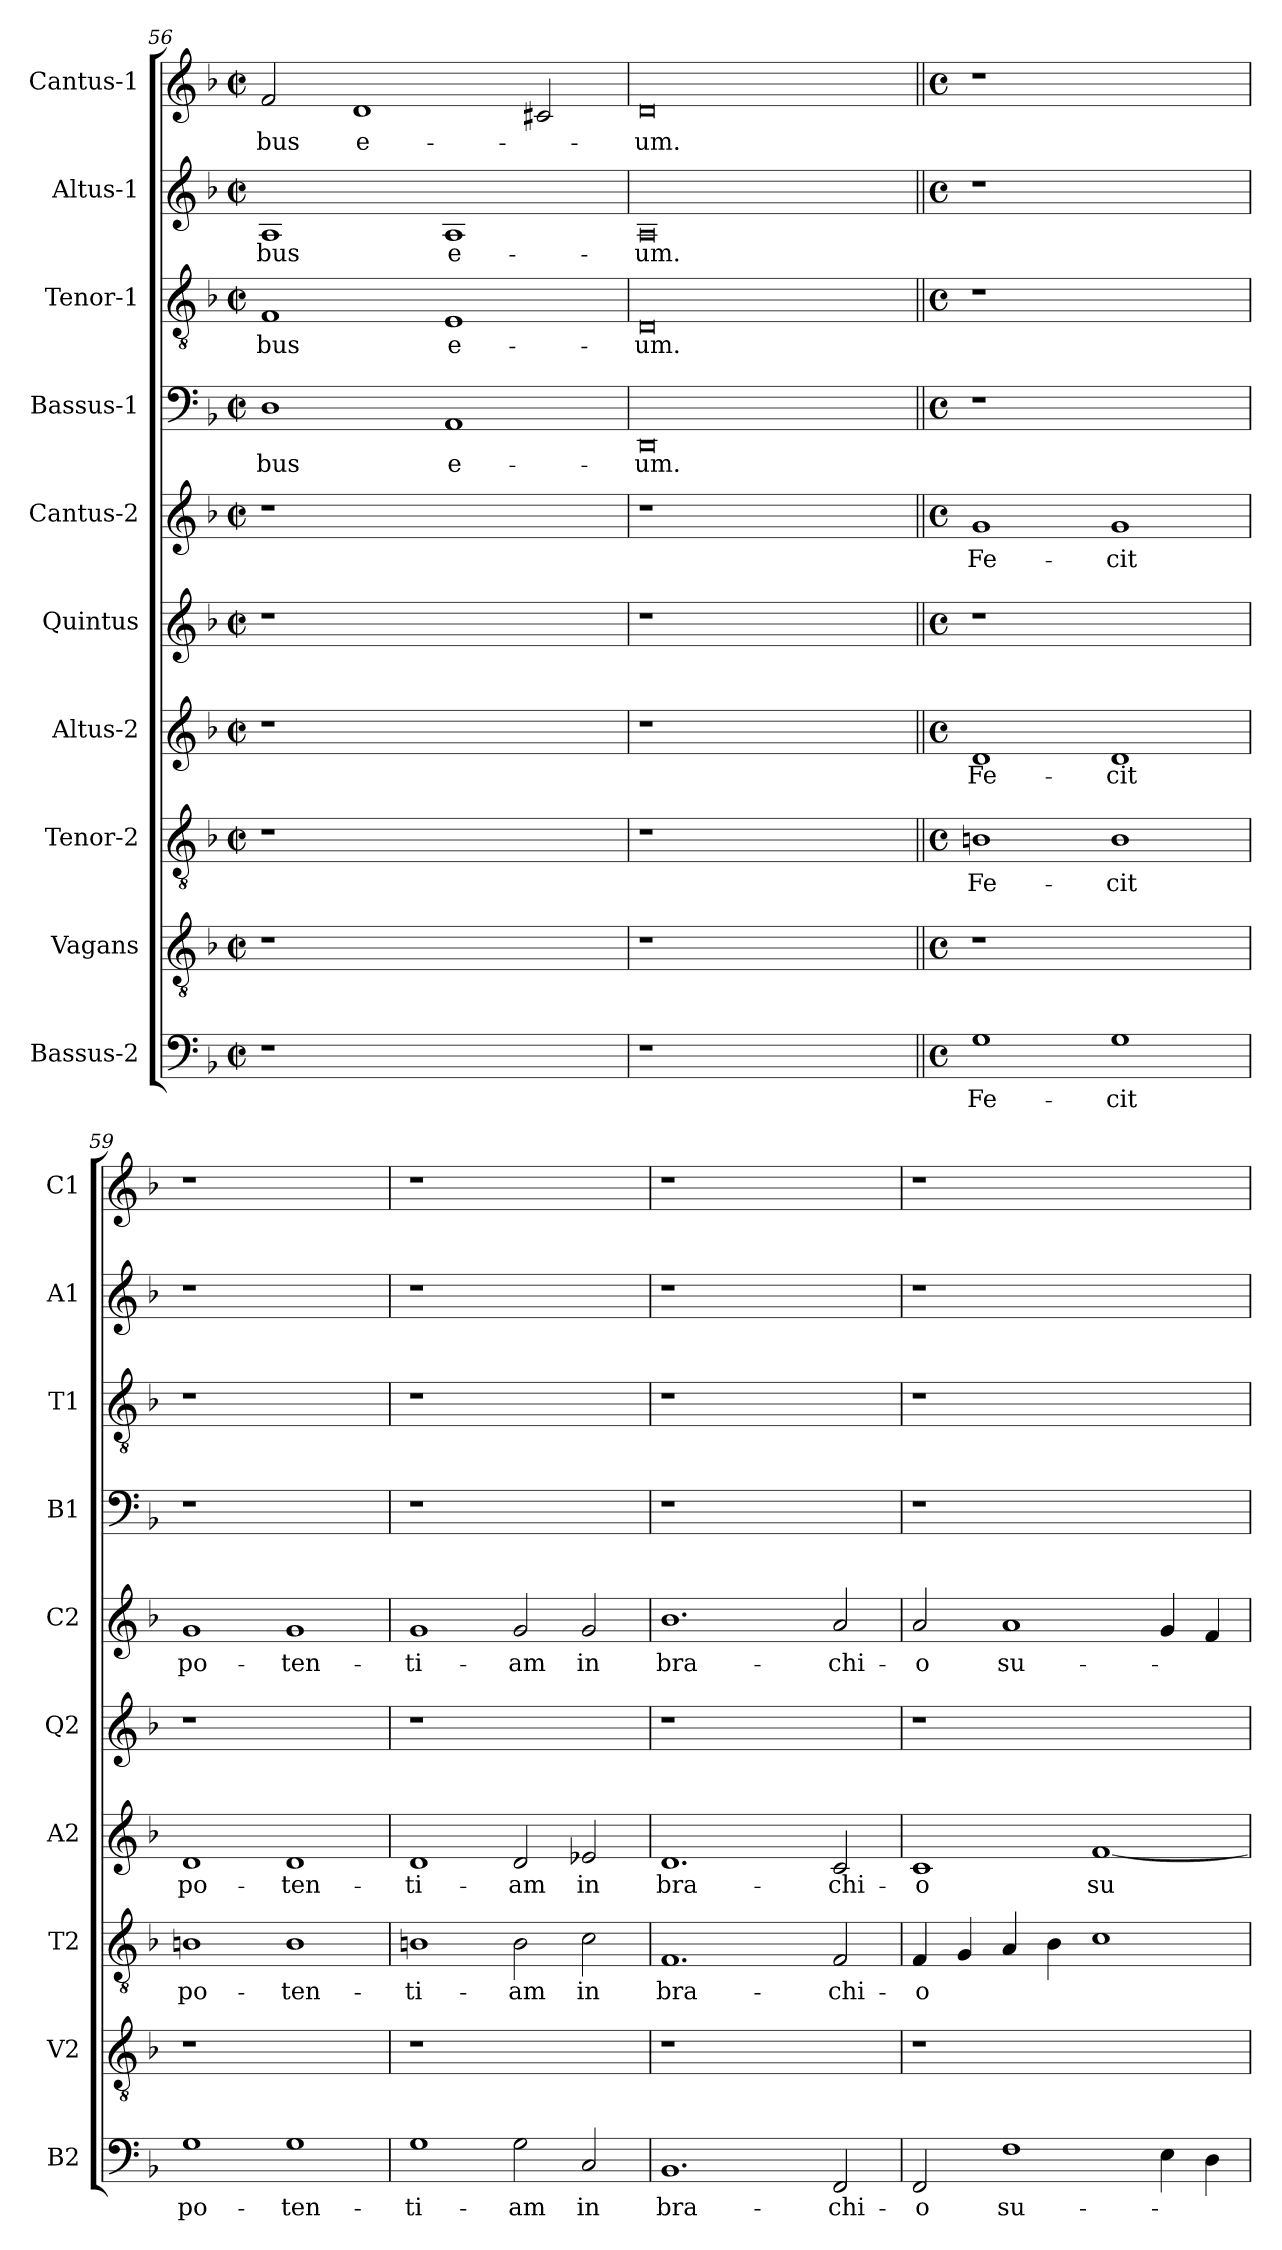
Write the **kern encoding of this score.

**kern	**text	**kern	**kern	**text	**kern	**text	**kern	**kern	**text	**kern	**text	**kern	**text	**kern	**text	**kern	**text
*part10	*part10	*part9	*part8	*part8	*part7	*part7	*part6	*part5	*part5	*part4	*part4	*part3	*part3	*part2	*part2	*part1	*part1
*staff10	*staff10	*staff9	*staff8	*staff8	*staff7	*staff7	*staff6	*staff5	*staff5	*staff4	*staff4	*staff3	*staff3	*staff2	*staff2	*staff1	*staff1
*I"Bassus-2	*	*I"Vagans	*I"Tenor-2	*	*I"Altus-2	*	*I"Quintus	*I"Cantus-2	*	*I"Bassus-1	*	*I"Tenor-1	*	*I"Altus-1	*	*I"Cantus-1	*
*I'B2	*	*I'V2	*I'T2	*	*I'A2	*	*I'Q2	*I'C2	*	*I'B1	*	*I'T1	*	*I'A1	*	*I'C1	*
*clefF4	*	*clefGv2	*clefGv2	*	*clefG2	*	*clefG2	*clefG2	*	*clefF4	*	*clefGv2	*	*clefG2	*	*clefG2	*
*k[b-]	*	*k[b-]	*k[b-]	*	*k[b-]	*	*k[b-]	*k[b-]	*	*k[b-]	*	*k[b-]	*	*k[b-]	*	*k[b-]	*
*F:	*	*F:	*F:	*	*F:	*	*F:	*F:	*	*F:	*	*F:	*	*F:	*	*F:	*
*M2/2	*	*M2/2	*M2/2	*	*M2/2	*	*M2/2	*M2/2	*	*M2/2	*	*M2/2	*	*M2/2	*	*M2/2	*
*met(c|)	*	*met(c|)	*met(c|)	*	*met(c|)	*	*met(c|)	*met(c|)	*	*met(c|)	*	*met(c|)	*	*met(c|)	*	*met(c|)	*
=56	=56	=56	=56	=56	=56	=56	=56	=56	=56	=56	=56	=56	=56	=56	=56	=56	=56
!	!	!	!	!	!	!	!	!	!	!	!LO:LY:b	!	!LO:LY:b	!	!LO:LY:b	!	!LO:LY:b
1r	.	1r	1r	.	1r	.	1r	1r	.	1D	-bus	1F	-bus	1A	-bus	2f/	-bus
!	!	!	!	!	!	!	!	!	!	!	!	!	!	!	!	!	!LO:LY:b
.	.	.	.	.	.	.	.	.	.	.	.	.	.	.	.	1d	e-
!	!	!	!	!	!	!	!	!	!	!	!LO:LY:b	!	!LO:LY:b	!	!LO:LY:b	!	!
1ryy	.	1ryy	1ryy	.	1ryy	.	1ryy	1ryy	.	1AA	e-	1E	e-	1A	e-	.	.
.	.	.	.	.	.	.	.	.	.	.	.	.	.	.	.	2c#X/	.
=57	=57	=57	=57	=57	=57	=57	=57	=57	=57	=57	=57	=57	=57	=57	=57	=57	=57
!	!	!	!	!	!	!	!	!	!	!	!LO:LY:b	!	!LO:LY:b	!	!LO:LY:b	!	!LO:LY:b
1r	.	1r	1r	.	1r	.	1r	1r	.	0DD	-um.	0D	-um.	0A	-um.	0d	-um.
1ryy	.	1ryy	1ryy	.	1ryy	.	1ryy	1ryy	.	.	.	.	.	.	.	.	.
!!LO:LB:g=z
=58||	=58||	=58||	=58||	=58||	=58||	=58||	=58||	=58||	=58||	=58||	=58||	=58||	=58||	=58||	=58||	=58||	=58||
*M4/4	*	*M4/4	*M4/4	*	*M4/4	*	*M4/4	*M4/4	*	*M4/4	*	*M4/4	*	*M4/4	*	*M4/4	*
*met(c)	*	*met(c)	*met(c)	*	*met(c)	*	*met(c)	*met(c)	*	*met(c)	*	*met(c)	*	*met(c)	*	*met(c)	*
!	!LO:LY:b	!	!	!LO:LY:b	!	!LO:LY:b	!	!	!LO:LY:b	!	!	!	!	!	!	!	!
1G	Fe-	1r	1Bn	Fe-	1d	Fe-	1r	1g	Fe-	1r	.	1r	.	1r	.	1r	.
!	!LO:LY:b	!	!	!LO:LY:b	!	!LO:LY:b	!	!	!LO:LY:b	!	!	!	!	!	!	!	!
1G	-cit	1ryy	1B	-cit	1d	-cit	1ryy	1g	-cit	1ryy	.	1ryy	.	1ryy	.	1ryy	.
=59	=59	=59	=59	=59	=59	=59	=59	=59	=59	=59	=59	=59	=59	=59	=59	=59	=59
!	!LO:LY:b	!	!	!LO:LY:b	!	!LO:LY:b	!	!	!LO:LY:b	!	!	!	!	!	!	!	!
1G	po-	1r	1Bn	po-	1d	po-	1r	1g	po-	1r	.	1r	.	1r	.	1r	.
!	!LO:LY:b	!	!	!LO:LY:b	!	!LO:LY:b	!	!	!LO:LY:b	!	!	!	!	!	!	!	!
1G	-ten-	1ryy	1B	-ten-	1d	-ten-	1ryy	1g	-ten-	1ryy	.	1ryy	.	1ryy	.	1ryy	.
=60	=60	=60	=60	=60	=60	=60	=60	=60	=60	=60	=60	=60	=60	=60	=60	=60	=60
!	!LO:LY:b	!	!	!LO:LY:b	!	!LO:LY:b	!	!	!LO:LY:b	!	!	!	!	!	!	!	!
1G	-ti-	1r	1Bn	-ti-	1d	-ti-	1r	1g	-ti-	1r	.	1r	.	1r	.	1r	.
!	!LO:LY:b	!	!	!LO:LY:b	!	!LO:LY:b	!	!	!LO:LY:b	!	!	!	!	!	!	!	!
2G\	-am	1ryy	2B\	-am	2d/	-am	1ryy	2g/	-am	1ryy	.	1ryy	.	1ryy	.	1ryy	.
!	!LO:LY:b	!	!	!LO:LY:b	!	!LO:LY:b	!	!	!LO:LY:b	!	!	!	!	!	!	!	!
2C/	in	.	2c\	in	2e-X/	in	.	2g/	in	.	.	.	.	.	.	.	.
=61	=61	=61	=61	=61	=61	=61	=61	=61	=61	=61	=61	=61	=61	=61	=61	=61	=61
!	!LO:LY:b	!	!	!LO:LY:b	!	!LO:LY:b	!	!	!LO:LY:b	!	!	!	!	!	!	!	!
1.BB-	bra-	1r	1.F	bra-	1.d	bra-	1r	1.b-	bra-	1r	.	1r	.	1r	.	1r	.
.	.	1ryy	.	.	.	.	1ryy	.	.	1ryy	.	1ryy	.	1ryy	.	1ryy	.
!	!LO:LY:b	!	!	!LO:LY:b	!	!LO:LY:b	!	!	!LO:LY:b	!	!	!	!	!	!	!	!
2FF/	-chi-	.	2F/	-chi-	2c/	-chi-	.	2a/	-chi-	.	.	.	.	.	.	.	.
=62	=62	=62	=62	=62	=62	=62	=62	=62	=62	=62	=62	=62	=62	=62	=62	=62	=62
!	!LO:LY:b	!	!	!LO:LY:b	!	!LO:LY:b	!	!	!LO:LY:b	!	!	!	!	!	!	!	!
2FF/	-o	1r	4F/	-o	1c	-o	1r	2a/	-o	1r	.	1r	.	1r	.	1r	.
.	.	.	4G/	.	.	.	.	.	.	.	.	.	.	.	.	.	.
!	!LO:LY:b	!	!	!	!	!	!	!	!LO:LY:b	!	!	!	!	!	!	!	!
1F	su-	.	4A/	.	.	.	.	1a	su-	.	.	.	.	.	.	.	.
.	.	.	4B-\	.	.	.	.	.	.	.	.	.	.	.	.	.	.
!	!	!	!	!	!	!LO:LY:b	!	!	!	!	!	!	!	!	!	!	!
.	.	1ryy	1c	.	[1f	su-	1ryy	.	.	1ryy	.	1ryy	.	1ryy	.	1ryy	.
4E\	.	.	.	.	.	.	.	4g/	.	.	.	.	.	.	.	.	.
4D\	.	.	.	.	.	.	.	4f/	.	.	.	.	.	.	.	.	.
=	=	=	=	=	=	=	=	=	=	=	=	=	=	=	=	=	=
*-	*-	*-	*-	*-	*-	*-	*-	*-	*-	*-	*-	*-	*-	*-	*-	*-	*-
